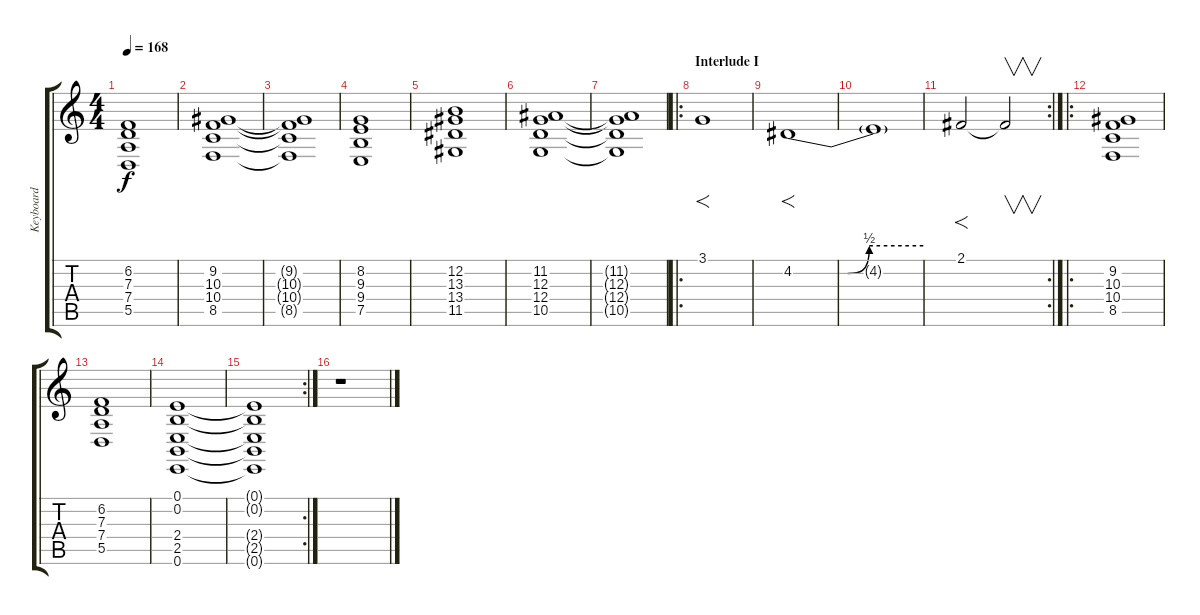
\track ("Keyboard" "Keyboard") {instrument choiraahs}
\staff {score tabs}
\tuning (E4 B3 G3 D3 A2 E2) {hide}
\ts (4 4)
\tempo 168
\clef g2
\ks c
(6.2 7.3 7.4 5.5).1{dy f} |
(9.2 10.3 10.4 8.5).1 |
(9.2{t} 10.3{t} 10.4{t} 8.5{t}).1 |
(8.2 9.3 9.4 7.5).1 |
(12.2 13.3 13.4 11.5).1 |
(11.2 12.3 12.4 10.5).1 |
(11.2{t} 12.3{t} 12.4{t} 10.5{t}).1 |
\ro
\section ("" "Interlude I")
3.1.1{f} |
4.2{be (custom 0 0 25 0 35 2 60 2)}.1{f} |
4.2{t}.1 |
\rc 2
2.1.2{f} 2.1{t}.2{v} |
\ro
(9.2 10.3 10.4 8.5).1 |
(6.2 7.3 7.4 5.5).1 |
(0.1 0.2 2.4 2.5 0.6).1 |
\rc 2
(0.1{t} 0.2{t} 2.4{t} 2.5{t} 0.6{t}).1 |
r.1
